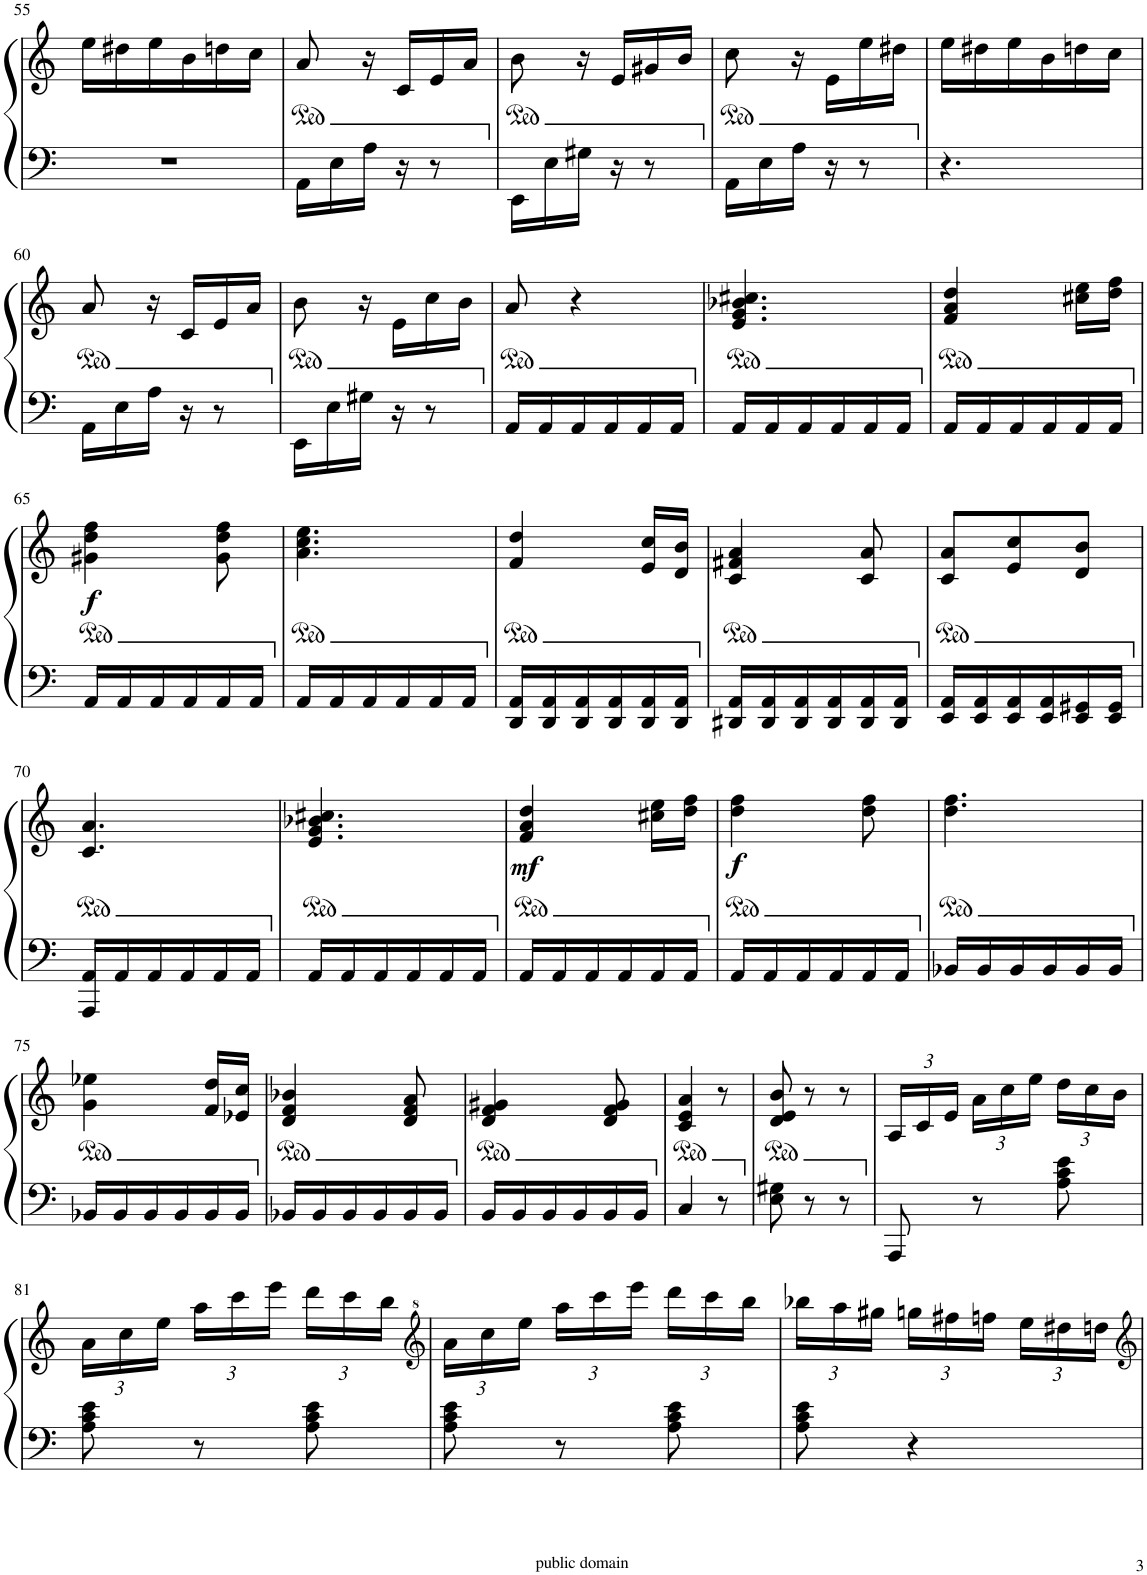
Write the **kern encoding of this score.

**kern	**kern	**dynam
*part1	*part1	*part1
*staff2	*staff1	*staff1/2
*I"Piano	*	*
*I'Pno	*	*
!!LO:PB:g=z
*clefF4	*clefG2	*
*k[]	*k[]	*
*M3/8	*M3/8	*
=55	=55	=55
4.r	16ee\LL	.
.	16dd#X\	.
.	16ee\	.
.	16b\	.
.	16ddn\	.
.	16cc\JJ	.
=56	=56	=56
16AA\LL	8a/	.
16E\	.	.
16A\JJ	16r	.
16r	16c/LL	.
8r	16e/	.
.	16a/JJ	.
=57	=57	=57
16EE\LL	8b\	.
16E\	.	.
16G#X\JJ	16r	.
16r	16e/LL	.
8r	16g#X/	.
.	16b/JJ	.
=58	=58	=58
16AA\LL	8cc\	.
16E\	.	.
16A\JJ	16r	.
16r	16e\LL	.
8r	16ee\	.
.	16dd#X\JJ	.
=59	=59	=59
4.r	16ee\LL	.
.	16dd#X\	.
.	16ee\	.
.	16b\	.
.	16ddn\	.
.	16cc\JJ	.
!!LO:LB:g=z
=60	=60	=60
16AA\LL	8a/	.
16E\	.	.
16A\JJ	16r	.
16r	16c/LL	.
8r	16e/	.
.	16a/JJ	.
=61	=61	=61
16EE\LL	8b\	.
16E\	.	.
16G#X\JJ	16r	.
16r	16e\LL	.
8r	16cc\	.
.	16b\JJ	.
=62	=62	=62
16AA/LL	8a/	.
16AA/	.	.
16AA/	4r	.
16AA/	.	.
16AA/	.	.
16AA/JJ	.	.
=63	=63	=63
16AA/LL	4.e/ 4.g/ 4.b-X/ 4.cc#X/	.
16AA/	.	.
16AA/	.	.
16AA/	.	.
16AA/	.	.
16AA/JJ	.	.
=64	=64	=64
16AA/LL	4f/ 4a/ 4dd/	.
16AA/	.	.
16AA/	.	.
16AA/	.	.
16AA/	16cc#X\ 16ee\LL	.
16AA/JJ	16dd\ 16ff\JJ	.
!!LO:LB:g=z
=65	=65	=65
!	!	!LO:DY:b
16AA/LL	4g#X\ 4dd\ 4ff\	f
16AA/	.	.
16AA/	.	.
16AA/	.	.
16AA/	8g#\ 8dd\ 8ff\	.
16AA/JJ	.	.
=66	=66	=66
16AA/LL	4.a\ 4.cc\ 4.ee\	.
16AA/	.	.
16AA/	.	.
16AA/	.	.
16AA/	.	.
16AA/JJ	.	.
=67	=67	=67
16DD/ 16AA/LL	4f/ 4dd/	.
16DD/ 16AA/	.	.
16DD/ 16AA/	.	.
16DD/ 16AA/	.	.
16DD/ 16AA/	16e/ 16cc/LL	.
16DD/ 16AA/JJ	16d/ 16b/JJ	.
=68	=68	=68
16DD#X/ 16AA/LL	4c/ 4f#X/ 4a/	.
16DD#/ 16AA/	.	.
16DD#/ 16AA/	.	.
16DD#/ 16AA/	.	.
16DD#/ 16AA/	8c/ 8a/	.
16DD#/ 16AA/JJ	.	.
=69	=69	=69
16EE/ 16AA/LL	8c/ 8a/L	.
16EE/ 16AA/	.	.
16EE/ 16AA/	8e/ 8cc/	.
16EE/ 16AA/	.	.
16EE/ 16GG#X/	8d/ 8b/J	.
16EE/ 16GG#/JJ	.	.
!!LO:LB:g=z
=70	=70	=70
16AAA/ 16AA/LL	4.c/ 4.a/	.
16AA/	.	.
16AA/	.	.
16AA/	.	.
16AA/	.	.
16AA/JJ	.	.
=71	=71	=71
16AA/LL	4.e/ 4.g/ 4.b-X/ 4.cc#X/	.
16AA/	.	.
16AA/	.	.
16AA/	.	.
16AA/	.	.
16AA/JJ	.	.
=72	=72	=72
!	!	!LO:DY:b
16AA/LL	4f/ 4a/ 4dd/	mf
16AA/	.	.
16AA/	.	.
16AA/	.	.
16AA/	16cc#X\ 16ee\LL	.
16AA/JJ	16dd\ 16ff\JJ	.
=73	=73	=73
!	!	!LO:DY:b
16AA/LL	4dd\ 4ff\	f
16AA/	.	.
16AA/	.	.
16AA/	.	.
16AA/	8dd\ 8ff\	.
16AA/JJ	.	.
=74	=74	=74
16BB-X/LL	4.dd\ 4.ff\	.
16BB-/	.	.
16BB-/	.	.
16BB-/	.	.
16BB-/	.	.
16BB-/JJ	.	.
!!LO:LB:g=z
=75	=75	=75
16BB-X/LL	4g\ 4ee-X\	.
16BB-/	.	.
16BB-/	.	.
16BB-/	.	.
16BB-/	16f/ 16dd/LL	.
16BB-/JJ	16e-X/ 16cc/JJ	.
=76	=76	=76
16BB-X/LL	4d/ 4f/ 4b-X/	.
16BB-/	.	.
16BB-/	.	.
16BB-/	.	.
16BB-/	8d/ 8f/ 8a/	.
16BB-/JJ	.	.
=77	=77	=77
16BB/LL	4d/ 4f/ 4g#X/	.
16BB/	.	.
16BB/	.	.
16BB/	.	.
16BB/	8d/ 8f/ 8g#/	.
16BB/JJ	.	.
=78	=78	=78
4C/	4c/ 4e/ 4a/	.
8r	8r	.
=79	=79	=79
8E\ 8G#X\	8d/ 8e/ 8b/	.
8r	8r	.
8r	8r	.
=80	=80	=80
*	*Xbrackettup	*
8AAA/	24A/LL	.
.	24c/	.
.	24e/JJ	.
8r	24a\LL	.
.	24cc\	.
.	24ee\JJ	.
8A\ 8c\ 8e\	24dd\LL	.
.	24cc\	.
.	24b\JJ	.
!!LO:LB:g=z
=81	=81	=81
8A\ 8c\ 8e\	24a\LL	.
.	24cc\	.
.	24ee\JJ	.
8r	24aa\LL	.
.	24ccc\	.
.	24eee\JJ	.
8A\ 8c\ 8e\	24ddd\LL	.
.	24ccc\	.
.	24bb\JJ	.
=82	=82	=82
*	*clefG^2	*
8A\ 8c\ 8e\	24aa\LL	.
.	24ccc\	.
.	24eee\JJ	.
8r	24aaa\LL	.
.	24cccc\	.
.	24eeee\JJ	.
8A\ 8c\ 8e\	24dddd\LL	.
.	24cccc\	.
.	24bbb\JJ	.
=83	=83	=83
8A\ 8c\ 8e\	24bbb-X\LL	.
.	24aaa\	.
.	24ggg#X\JJ	.
4r	24gggn\LL	.
.	24fff#X\	.
.	24fffn\JJ	.
.	24eee\LL	.
.	24ddd#X\	.
.	24dddn\JJ	.
=	=	=
*-	*-	*-
